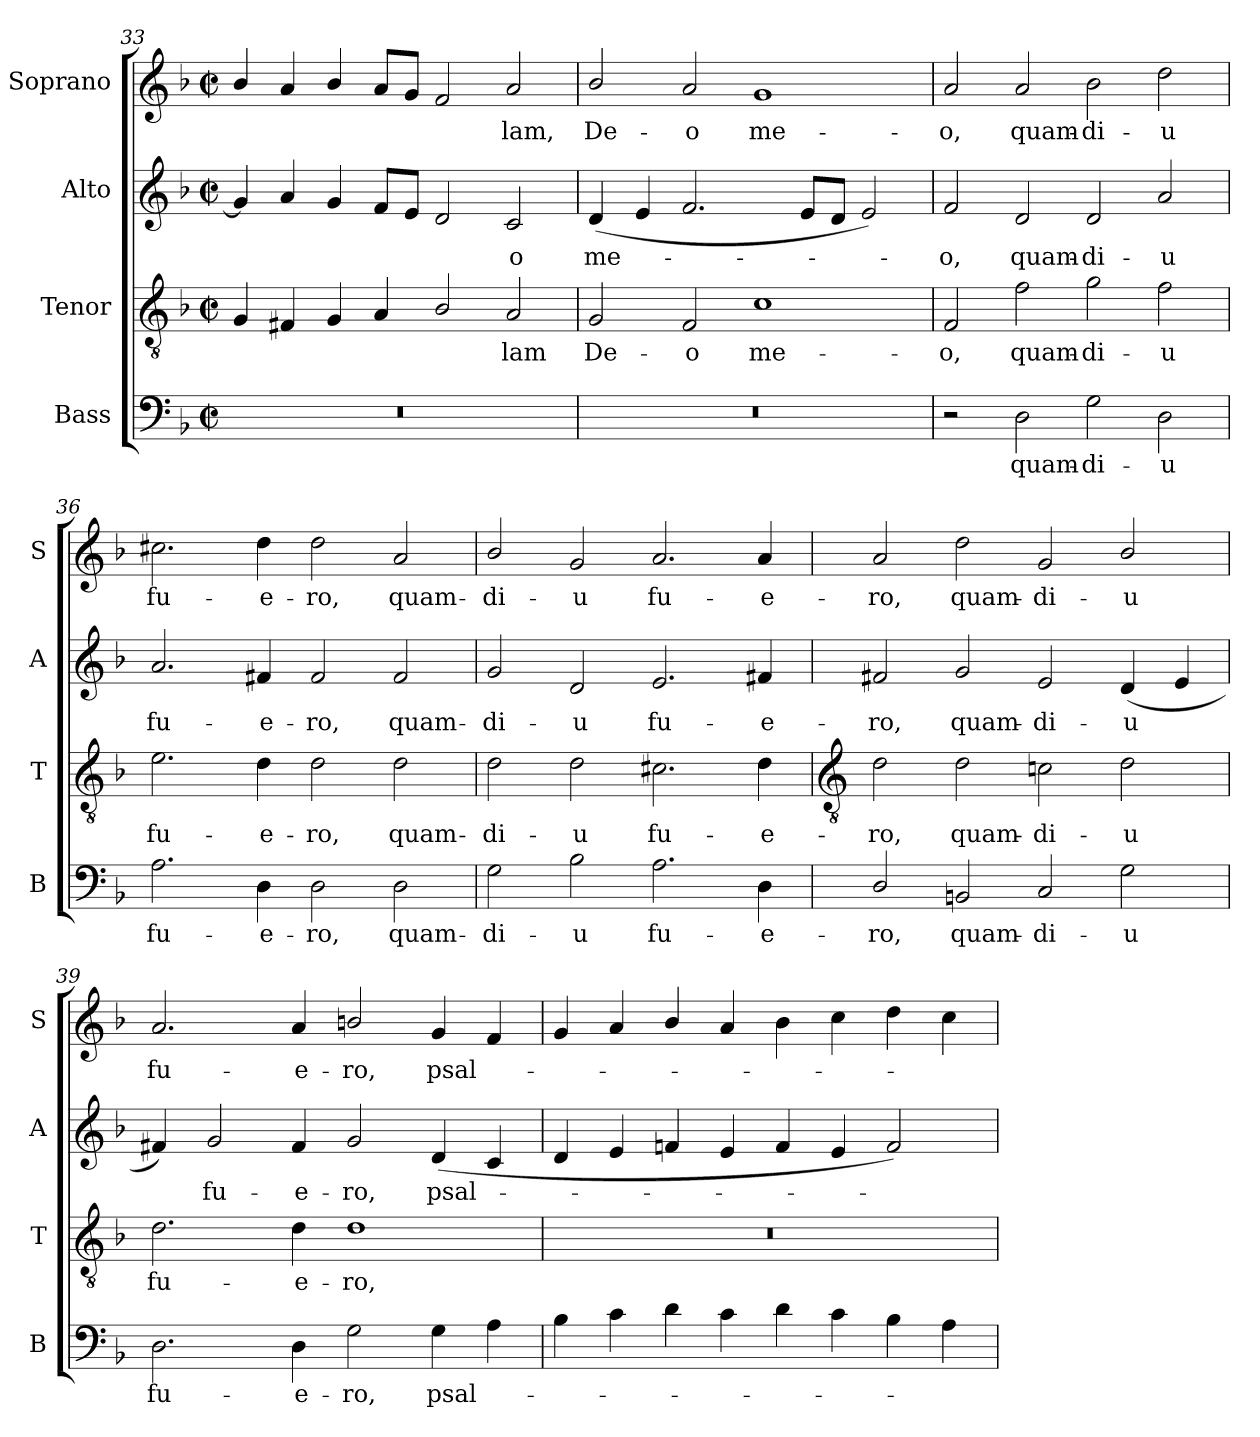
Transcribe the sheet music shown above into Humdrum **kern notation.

**kern	**text	**kern	**text	**kern	**text	**kern	**text
*part4	*part4	*part3	*part3	*part2	*part2	*part1	*part1
*staff4	*staff4	*staff3	*staff3	*staff2	*staff2	*staff1	*staff1
*I"Bass	*	*I"Tenor	*	*I"Alto	*	*I"Soprano	*
*I'B	*	*I'T	*	*I'A	*	*I'S	*
*clefF4	*	*clefGv2	*	*clefG2	*	*clefG2	*
*k[b-]	*	*k[b-]	*	*k[b-]	*	*k[b-]	*
*F:	*	*F:	*	*F:	*	*F:	*
*M4/2	*	*M4/2	*	*M4/2	*	*M4/2	*
*met(c|)	*	*met(c|)	*	*met(c|)	*	*met(c|)	*
=33	=33	=33	=33	=33	=33	=33	=33
0r	.	4G	.	4g]	.	4b-/	.
.	.	4F#X	.	4a	.	4a	.
.	.	4G	.	4g	.	4b-/	.
.	.	4A	.	8fL	.	8aL	.
.	.	.	.	8eJ	.	8gJ	.
.	.	2B-/	.	2d	.	2f	.
!	!	!	!LO:LY:b	!	!LO:LY:b	!	!LO:LY:b
.	.	2A	lam	2c	o	2a	lam,
=34	=34	=34	=34	=34	=34	=34	=34
!	!	!	!LO:LY:b	!	!LO:LY:b	!	!LO:LY:b
0r	.	2G	De-	(<4d	me-	2b-/	De-
.	.	.	.	4e	.	.	.
!	!	!	!LO:LY:b	!	!	!	!LO:LY:b
.	.	2F	-o	2.f	.	2a	-o
!	!	!	!LO:LY:b	!	!	!	!LO:LY:b
.	.	1c	me-	.	.	1g	me-
.	.	.	.	8eL	.	.	.
.	.	.	.	8dJ	.	.	.
.	.	.	.	2e)	.	.	.
=35	=35	=35	=35	=35	=35	=35	=35
!	!	!	!LO:LY:b	!	!LO:LY:b	!	!LO:LY:b
2r	.	2F	-o,	2f	o,	2a	-o,
!	!LO:LY:b	!	!LO:LY:b	!	!LO:LY:b	!	!LO:LY:b
2D	quam-	2f	quam-	2d	quam-	2a	quam-
!	!LO:LY:b	!	!LO:LY:b	!	!LO:LY:b	!	!LO:LY:b
2G	-di-	2g	-di-	2d	-di-	2b-	-di-
!	!LO:LY:b	!	!LO:LY:b	!	!LO:LY:b	!	!LO:LY:b
2D	-u	2f	-u	2a	-u	2dd	-u
=36	=36	=36	=36	=36	=36	=36	=36
!	!LO:LY:b	!	!LO:LY:b	!	!LO:LY:b	!	!LO:LY:b
2.A	fu-	2.e	fu-	2.a	fu-	2.cc#X	fu-
!	!LO:LY:b	!	!LO:LY:b	!	!LO:LY:b	!	!LO:LY:b
4D	-e-	4d	-e-	4f#X	-e-	4dd	-e-
!	!LO:LY:b	!	!LO:LY:b	!	!LO:LY:b	!	!LO:LY:b
2D	-ro,	2d	-ro,	2f#	-ro,	2dd	-ro,
!	!LO:LY:b	!	!LO:LY:b	!	!LO:LY:b	!	!LO:LY:b
2D	quam-	2d	quam-	2f#	quam-	2a	quam-
=37	=37	=37	=37	=37	=37	=37	=37
!	!LO:LY:b	!	!LO:LY:b	!	!LO:LY:b	!	!LO:LY:b
2G	-di-	2d	-di-	2g	-di-	2b-/	-di-
!	!LO:LY:b	!	!LO:LY:b	!	!LO:LY:b	!	!LO:LY:b
2B-	-u	2d	-u	2d	-u	2g	-u
!	!LO:LY:b	!	!LO:LY:b	!	!LO:LY:b	!	!LO:LY:b
2.A	fu-	2.c#X	fu-	2.e	fu-	2.a	fu-
!	!LO:LY:b	!	!LO:LY:b	!	!LO:LY:b	!	!LO:LY:b
4D	-e-	4d	-e-	4f#X	-e-	4a	-e-
!!LO:LB:g=z
=38	=38	=38	=38	=38	=38	=38	=38
*	*	*clefGv2	*	*	*	*	*
!	!LO:LY:b	!	!LO:LY:b	!	!LO:LY:b	!	!LO:LY:b
2D/	-ro,	2d	-ro,	2f#X	-ro,	2a	-ro,
!	!LO:LY:b	!	!LO:LY:b	!	!LO:LY:b	!	!LO:LY:b
2BBn	quam-	2d	quam-	2g	quam-	2dd	quam-
!	!LO:LY:b	!	!LO:LY:b	!	!LO:LY:b	!	!LO:LY:b
2C	-di-	2cn	-di-	2e	-di-	2g	-di-
!	!LO:LY:b	!	!LO:LY:b	!	!LO:LY:b	!	!LO:LY:b
2G	-u	2d	-u	(<4d	-u	2b-/	-u
.	.	.	.	4e	.	.	.
=39	=39	=39	=39	=39	=39	=39	=39
!	!LO:LY:b	!	!LO:LY:b	!	!	!	!LO:LY:b
2.D	fu-	2.d	fu-	4f#X)	.	2.a	fu-
!	!	!	!	!	!LO:LY:b	!	!
.	.	.	.	2g	fu-	.	.
!	!LO:LY:b	!	!LO:LY:b	!	!LO:LY:b	!	!LO:LY:b
4D	-e-	4d	-e-	4f#	-e-	4a	-e-
!	!LO:LY:b	!	!LO:LY:b	!	!LO:LY:b	!	!LO:LY:b
2G	-ro,	1d	-ro,	2g	-ro,	2bn/	-ro,
!	!LO:LY:b	!	!	!	!LO:LY:b	!	!LO:LY:b
4G	psal-	.	.	(<4d	psal-	4g	psal-
4A	.	.	.	4c	.	4f	.
=40	=40	=40	=40	=40	=40	=40	=40
4B-	.	0r	.	4d	.	4g	.
4c	.	.	.	4e	.	4a	.
4d	.	.	.	4fn	.	4b-/	.
4c	.	.	.	4e	.	4a	.
4d	.	.	.	4f	.	4b-	.
4c	.	.	.	4e	.	4cc	.
4B-	.	.	.	2f)	.	4dd	.
4A	.	.	.	.	.	4cc	.
=	=	=	=	=	=	=	=
*-	*-	*-	*-	*-	*-	*-	*-
